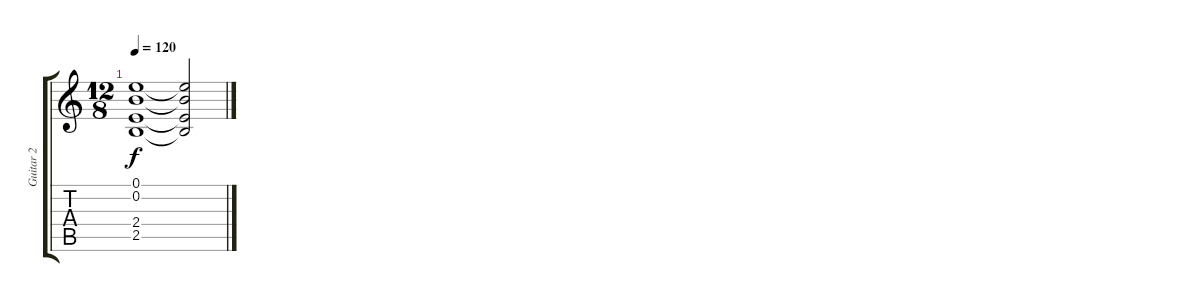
\track ("Guitar 2" "Guitar 2") {instrument overdrivenguitar}
\staff {score tabs}
\tuning (E4 B3 G3 D3 A2 E2) {hide}
\ts (12 8)
\tempo 120
\clef g2
\ks c
(0.1{t} 0.2{t} 2.4{t} 2.5{t}).1{dy f} (0.1{t} 0.2{t} 2.4{t} 2.5{t}).2
